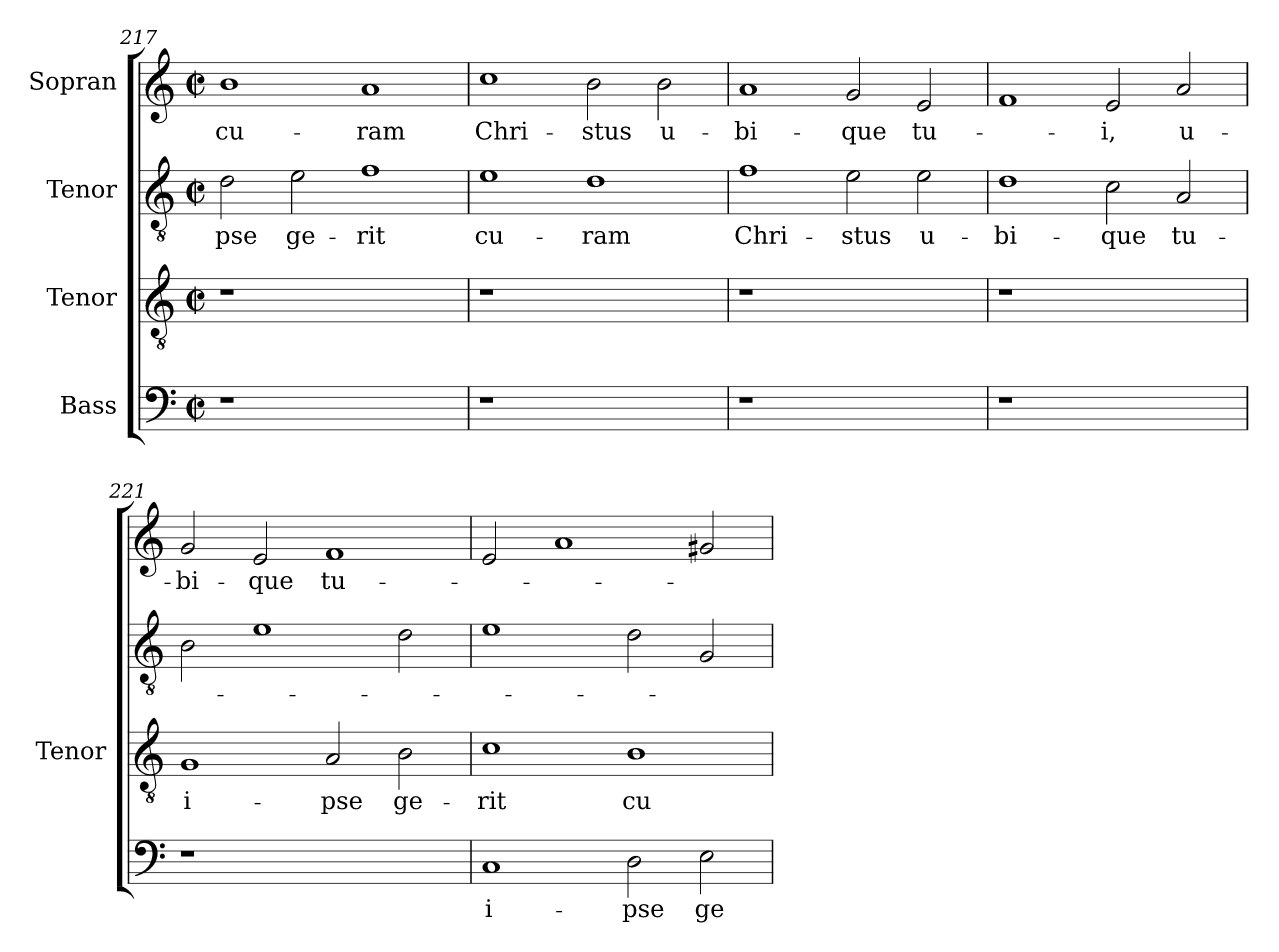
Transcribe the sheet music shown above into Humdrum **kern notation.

**kern	**text	**kern	**text	**kern	**text	**kern	**text
*part4	*part4	*part3	*part3	*part2	*part2	*part1	*part1
*staff4	*staff4	*staff3	*staff3	*staff2	*staff2	*staff1	*staff1
*I"Bass	*	*I"Tenor	*	*I"Tenor	*	*I"Sopran	*
*	*	*I'Tenor	*	*	*	*	*
*clefF4	*	*clefGv2	*	*clefGv2	*	*clefG2	*
*	*	*ITrd7c12	*	*ITrd7c12	*	*	*
*k[]	*	*k[]	*	*k[]	*	*k[]	*
*M2/2	*	*M2/2	*	*M2/2	*	*M2/2	*
*met(c|)	*	*met(c|)	*	*met(c|)	*	*met(c|)	*
=217	=217	=217	=217	=217	=217	=217	=217
!LO:N:vis=1	!	!LO:N:vis=1	!	!	!	!	!
!	!	!	!	!	!LO:LY:b:color=#000000	!	!
!	!	!	!	!	!	!	!LO:LY:b:color=#000000
1r	.	1r	.	2Di\	-pse	1bi	cu-
!	!	!	!	!	!LO:LY:b:color=#000000	!	!
.	.	.	.	2Ei\	ge-	.	.
!	!	!	!	!	!LO:LY:b:color=#000000	!	!
!	!	!	!	!	!	!	!LO:LY:b:color=#000000
1ryy	.	1ryy	.	1Fi	-rit	1ai	-ram
=218	=218	=218	=218	=218	=218	=218	=218
!LO:N:vis=1	!	!LO:N:vis=1	!	!	!	!	!
!	!	!	!	!	!LO:LY:b:color=#000000	!	!
!	!	!	!	!	!	!	!LO:LY:b:color=#000000
1r	.	1r	.	1Ei	cu-	1cci	Chri-
!	!	!	!	!	!LO:LY:b:color=#000000	!	!
!	!	!	!	!	!	!	!LO:LY:b:color=#000000
1ryy	.	1ryy	.	1Di	-ram	2bi\	-stus
!	!	!	!	!	!	!	!LO:LY:b:color=#000000
.	.	.	.	.	.	2bi\	u-
=219	=219	=219	=219	=219	=219	=219	=219
!LO:N:vis=1	!	!LO:N:vis=1	!	!	!	!	!
!	!	!	!	!	!LO:LY:b:color=#000000	!	!
!	!	!	!	!	!	!	!LO:LY:b:color=#000000
1r	.	1r	.	1Fi	Chri-	1ai	-bi-
!	!	!	!	!	!LO:LY:b:color=#000000	!	!
!	!	!	!	!	!	!	!LO:LY:b:color=#000000
1ryy	.	1ryy	.	2Ei\	-stus	2gi/	-que
!	!	!	!	!	!LO:LY:b:color=#000000	!	!
!	!	!	!	!	!	!	!LO:LY:b:color=#000000
.	.	.	.	2Ei\	u-	2ei/	tu-
=220	=220	=220	=220	=220	=220	=220	=220
!LO:N:vis=1	!	!LO:N:vis=1	!	!	!	!	!
!	!	!	!	!	!LO:LY:b:color=#000000	!	!
1r	.	1r	.	1Di	-bi-	1fi	.
!	!	!	!	!	!LO:LY:b:color=#000000	!	!
!	!	!	!	!	!	!	!LO:LY:b:color=#000000
1ryy	.	1ryy	.	2Ci\	-que	2ei/	-i,
!	!	!	!	!	!LO:LY:b:color=#000000	!	!
!	!	!	!	!	!	!	!LO:LY:b:color=#000000
.	.	.	.	2AAi/	tu-	2ai/	u-
!!LO:LB:g=z
=221	=221	=221	=221	=221	=221	=221	=221
!LO:N:vis=1	!	!	!	!	!	!	!
!	!	!	!LO:LY:b:color=#000000	!	!	!	!
!	!	!	!	!	!	!	!LO:LY:b:color=#000000
1r	.	1GGi	i-	2BBi\	.	2gi/	-bi-
!	!	!	!	!	!	!	!LO:LY:b:color=#000000
.	.	.	.	1Ei	.	2ei/	-que
!	!	!	!LO:LY:b:color=#000000	!	!	!	!
!	!	!	!	!	!	!	!LO:LY:b:color=#000000
1ryy	.	2AAi/	-pse	.	.	1fi	tu-
!	!	!	!LO:LY:b:color=#000000	!	!	!	!
.	.	2BBi\	ge-	2Di\	.	.	.
=222	=222	=222	=222	=222	=222	=222	=222
!	!LO:LY:b:color=#000000	!	!	!	!	!	!
!	!	!	!LO:LY:b:color=#000000	!	!	!	!
1Ci	i-	1Ci	-rit	1Ei	.	2ei/	.
.	.	.	.	.	.	1ai	.
!	!LO:LY:b:color=#000000	!	!	!	!	!	!
!	!	!	!LO:LY:b:color=#000000	!	!	!	!
2Di\	-pse	1BBi	cu-	2Di\	.	.	.
!	!LO:LY:b:color=#000000	!	!	!	!	!	!
2Ei\	ge-	.	.	2GGi/	.	2g#Xi/	.
=	=	=	=	=	=	=	=
*-	*-	*-	*-	*-	*-	*-	*-
